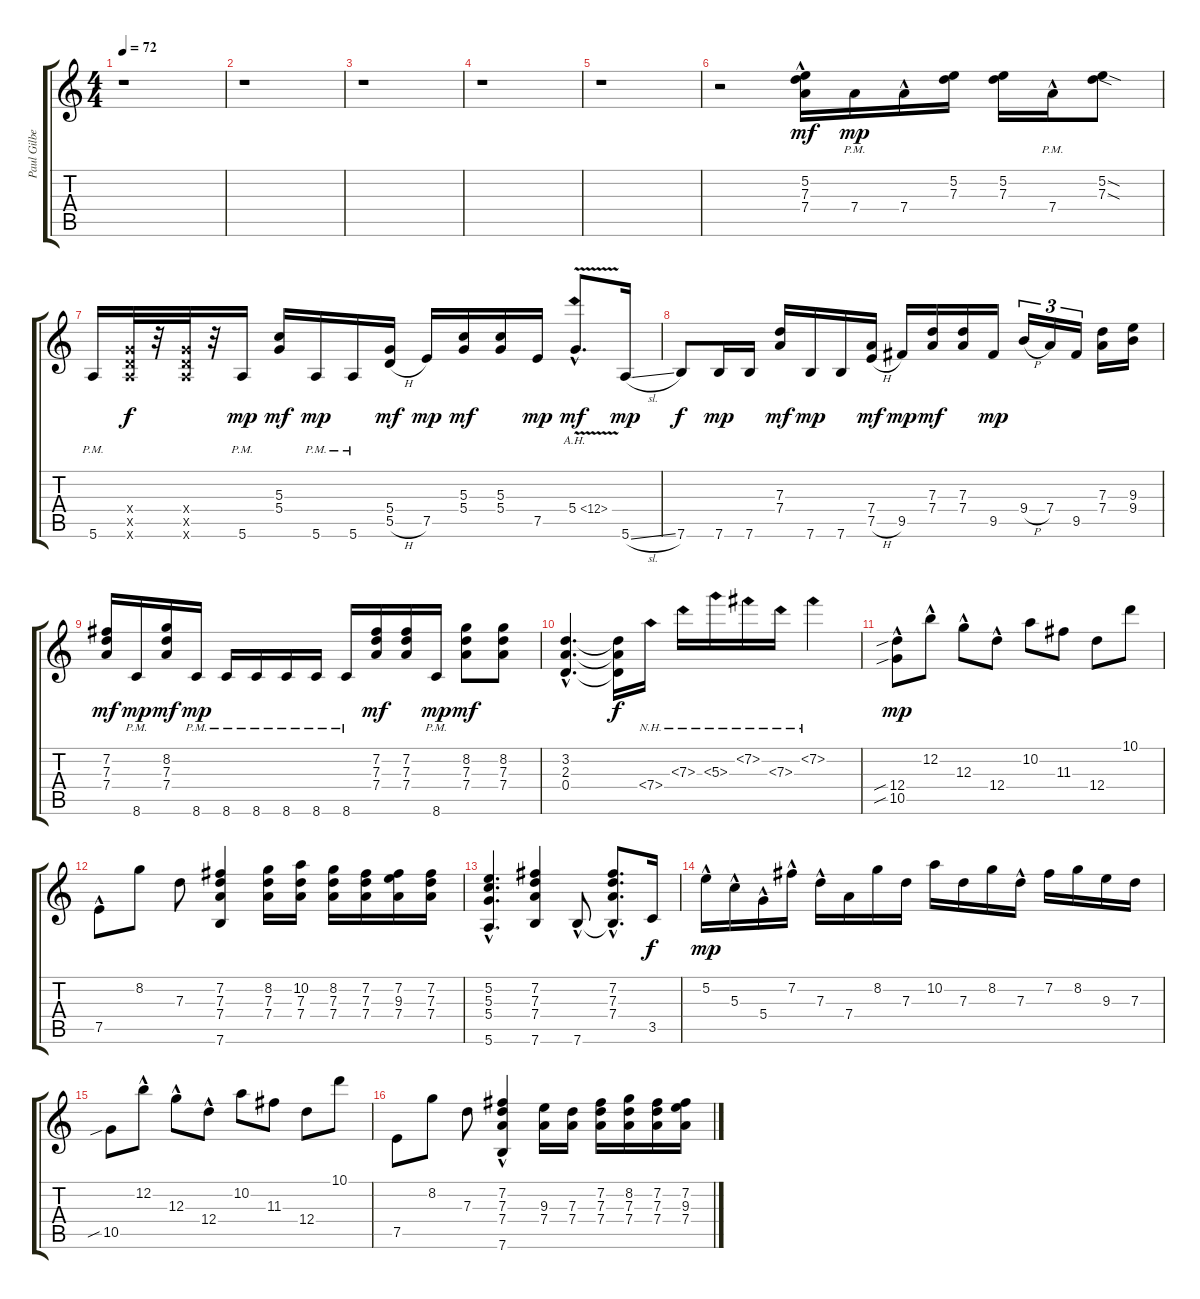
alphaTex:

\track ("Paul Gilbert" "Paul Gilbe") {instrument distortionguitar}
\staff {score tabs}
\tuning (E4 B3 G3 D3 A2 E2) {hide}
\ts (4 4)
\tempo 72
\clef g2
\ks c
r.1{dy mf} |
r.1 |
r.1 |
r.1 |
r.1 |
r.2 (5.2{hac} 7.3{hac} 7.4).16 7.4{pm}.16{dy mp} 7.4{hac}.16 (5.2 7.3).16 (5.2 7.3).16 7.4{hac pm}.16 (5.2{sod} 7.3{sod}).8 |
5.6{pm}.16 (5.4{x} 5.5{x} 5.6{x}).32{dy f} r.32 (5.4{x} 5.5{x} 5.6{x}).32 r.32 5.6{pm}.16{dy mp} (5.3 5.4).16{dy mf} 5.6{pm}.16{dy mp} 5.6{pm}.16 (5.4 5.5{h}).16{dy mf} 7.5.16{dy mp} (5.3 5.4).16{dy mf} (5.3 5.4).16 7.5.16{dy mp} 5.4{ah 7 v hac}.8{d dy mf} 5.6{sl}.16{dy mp} |
7.6.8{dy f} 7.6.16{dy mp} 7.6.16 (7.3 7.4).16{dy mf} 7.6.16{dy mp} 7.6.16 (7.4 7.5{h}).16{dy mf} 9.5.16{dy mp} (7.3 7.4).16{dy mf} (7.3 7.4).16 9.5.16{dy mp} 9.4{h}.16{tu (3 2)} 7.4.16{tu (3 2)} 9.5.16{tu (3 2)} (7.3 7.4).16 (9.3 9.4).16 |
(7.2 7.3 7.4).16{dy mf} 8.6{pm}.16{dy mp} (8.2 7.3 7.4).16{dy mf} 8.6{pm}.16{dy mp} 8.6{pm}.16 8.6{pm}.16 8.6{pm}.16 8.6{pm}.16 8.6{pm}.16 (7.2 7.3 7.4).16{dy mf} (7.2 7.3 7.4).16 8.6{pm}.16{dy mp} (8.2 7.3 7.4).8{dy mf} (8.2 7.3 7.4).8 |
(3.2{hac} 2.3{hac} 0.4{hac}).4{d} (3.2{t} 2.3{t} 0.4{t}).16{dy f} 7.4{nh}.16 7.3{nh}.16 5.3{nh}.16 7.2{nh}.16 7.3{nh}.16 7.2{nh}.4 |
(12.4{sib hac} 10.5{sib}).8{dy mp} 12.2{hac}.8 12.3{hac}.8 12.4{hac}.8 10.2.8 11.3.8 12.4.8 10.1.8 |
7.5{hac}.8 8.2.8 7.3.8 (7.2 7.3 7.4 7.6).4 (8.2 7.3 7.4).16 (10.2 7.3 7.4).16 (8.2 7.3 7.4).16 (7.2 7.3 7.4).16 (7.2 9.3 7.4).16 (7.2 7.3 7.4).16 |
(5.2{hac} 5.3{hac} 5.4{hac} 5.6{hac}).4{d} (7.2 7.3 7.4 7.6).4 7.6{hac}.8 (7.2{hac} 7.3{hac} 7.4{hac} 7.6{hac t}).8{d} 3.5.16{dy f} |
5.2{hac}.16{dy mp} 5.3{hac}.16 5.4{hac}.16 7.2{hac}.16 7.3{hac}.16 7.4.16 8.2.16 7.3.16 10.2.16 7.3.16 8.2.16 7.3{hac}.16 7.2.16 8.2.16 9.3.16 7.3.16 |
10.5{sib}.8 12.2{hac}.8 12.3{hac}.8 12.4{hac}.8 10.2.8 11.3.8 12.4.8 10.1.8 |
7.5.8 8.2.8 7.3.8 (7.2{hac} 7.3 7.4 7.6).4 (9.3 7.4).16 (7.3 7.4).16 (7.2 7.3 7.4).16 (8.2 7.3 7.4).16 (7.2 7.3 7.4).16 (7.2 9.3 7.4).16
